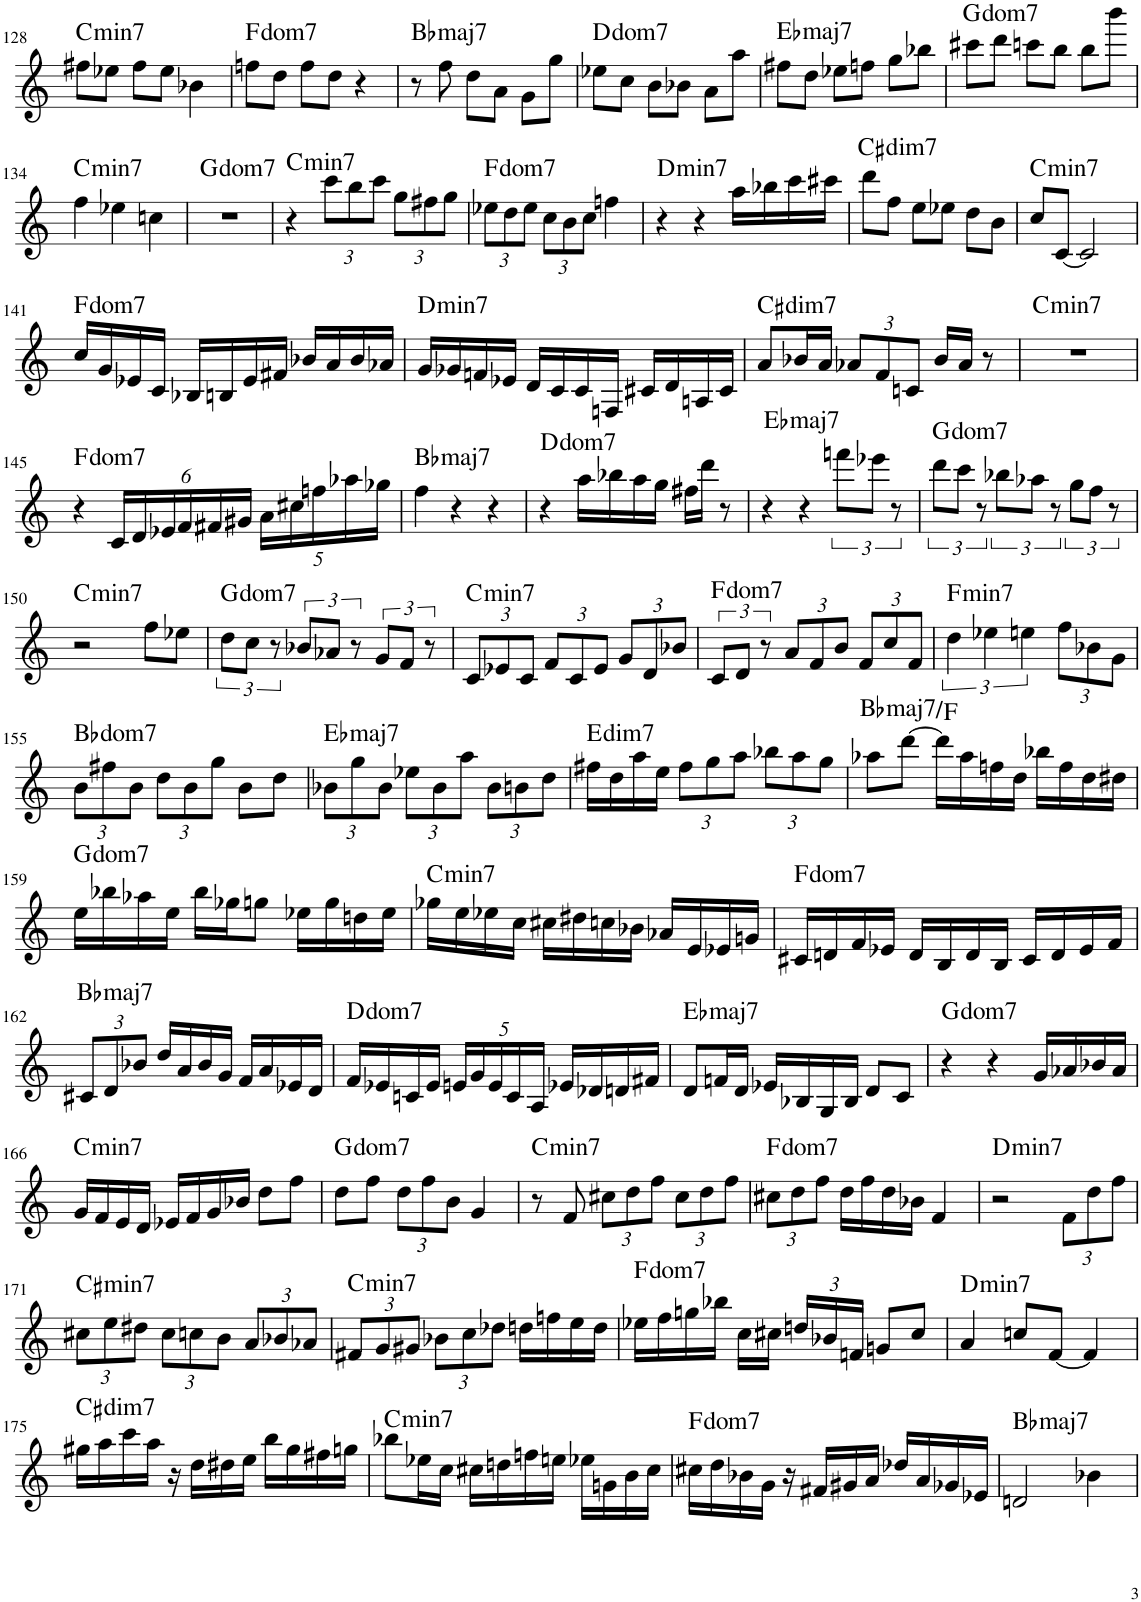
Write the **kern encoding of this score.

**kern	**harte
*part1	*part1
*staff1	*
*I"Piano	*
*I'Pno.	*
!!LO:PB:g=z
*clefG2	*
*k[]	*
*M3/4	*
=128	=128
!	!LO:H:kt=min7
8ff#X\L	C:min7
8ee-X\J	.
8ff#\L	.
8ee-\J	.
4b-X\	.
=129	=129
!	!LO:H:kt=dom
8ffn\L	.
8dd\J	.
8ff\L	.
8dd\J	.
4r	.
=130	=130
!	!LO:H:kt=maj7
8r	Bb:maj7
8ff\	.
8dd\L	.
8a\J	.
8g\L	.
8gg\J	.
=131	=131
!	!LO:H:kt=dom
8ee-X\L	.
8cc\J	.
8b\L	.
8b-X\J	.
8a\L	.
8aa\J	.
=132	=132
!	!LO:H:kt=maj7
8ff#X\L	Eb:maj7
8dd\J	.
8ee-X\L	.
8ffn\J	.
8gg\L	.
8bb-X\J	.
=133	=133
!	!LO:H:kt=dom
8ccc#X\L	.
8ddd\J	.
8cccn\L	.
8bb\J	.
8bb\L	.
8bbb\J	.
!!LO:LB:g=z
=134	=134
!	!LO:H:kt=min7
4ff\	C:min7
4ee-X\	.
4ccn\	.
=135	=135
!	!LO:H:kt=dom
2.r	.
=136	=136
!	!LO:H:kt=min7
4r	C:min7
*Xbrackettup	*
12ccc\L	.
12bb\	.
12ccc\J	.
12gg\L	.
12ff#X\	.
12gg\J	.
=137	=137
!	!LO:H:kt=dom
12ee-X\L	.
12dd\	.
12ee-\J	.
12cc\L	.
12b\	.
12cc\J	.
4ffn\	.
=138	=138
!	!LO:H:kt=min7
4r	D:min7
4r	.
16aa\LL	.
16bb-X\	.
16ccc\	.
16ccc#X\JJ	.
=139	=139
!	!LO:H:kt=dim7
8ddd\L	C#:dim7
8ff\J	.
8ee\L	.
8ee-X\J	.
8dd\L	.
8b\J	.
=140	=140
!	!LO:H:kt=min7
8cc/L	C:min7
[8c/J	.
2c/]	.
!!LO:LB:g=z
=141	=141
!	!LO:H:kt=dom
16cc/LL	.
16g/	.
16e-X/	.
16c/JJ	.
16B-X/LL	.
16Bn/	.
16e-/	.
16f#X/JJ	.
16b-X/LL	.
16a/	.
16b-/	.
16a-X/JJ	.
=142	=142
!	!LO:H:kt=min7
16g/LL	D:min7
16g-X/	.
16fn/	.
16e-X/JJ	.
16d/LL	.
16c/	.
16c/	.
16Fn/JJ	.
16c#X/LL	.
16d/	.
16An/	.
16c#/JJ	.
=143	=143
!	!LO:H:kt=dim7
8a/L	C#:dim7
16b-X/L	.
16a/JJ	.
12a-X/L	.
12f/	.
12cn/J	.
16b-/LL	.
16a-/JJ	.
8r	.
=144	=144
!	!LO:H:kt=min7
2.r	C:min7
!!LO:LB:g=z
=145	=145
!	!LO:H:kt=dom
4r	.
24c/LL	.
24d/	.
24e-X/	.
24f/	.
24f#X/	.
24g#X/JJ	.
20a\LL	.
20cc#X\	.
20ffn\	.
20aa-X\	.
20gg-X\JJ	.
=146	=146
!	!LO:H:kt=maj7
4ff\	Bb:maj7
4r	.
4r	.
=147	=147
!	!LO:H:kt=dom
4r	.
16aa\LL	.
16bb-X\	.
16aa\	.
16gg\JJ	.
16ff#X\LL	.
16ddd\JJ	.
8r	.
=148	=148
!	!LO:H:kt=maj7
4r	Eb:maj7
4r	.
*brackettup	*
12fffn\L	.
12eee-X\J	.
12r	.
=149	=149
!	!LO:H:kt=dom
12ddd\L	.
12ccc\J	.
12r	.
12bb-X\L	.
12aa-X\J	.
12r	.
12gg\L	.
12ff\J	.
12r	.
!!LO:LB:g=z
=150	=150
!	!LO:H:kt=min7
2r	C:min7
8ff\L	.
8ee-X\J	.
=151	=151
!	!LO:H:kt=dom
12dd\L	.
12cc\J	.
12r	.
12b-X/L	.
12a-X/J	.
12r	.
12g/L	.
12f/J	.
12r	.
=152	=152
*Xbrackettup	*
!	!LO:H:kt=min7
12c/L	C:min7
12e-X/	.
12c/J	.
12f/L	.
12c/	.
12e-/J	.
12g/L	.
12d/	.
12b-X/J	.
=153	=153
*brackettup	*
!	!LO:H:kt=dom
12c/L	.
12d/J	.
12r	.
*Xbrackettup	*
12a/L	.
12f/	.
12b/J	.
12f/L	.
12cc/	.
12f/J	.
=154	=154
*brackettup	*
!	!LO:H:kt=min7
6dd\	F:min7
6ee-X\	.
6een\	.
*Xbrackettup	*
12ff\L	.
12b-X\	.
12g\J	.
!!LO:LB:g=z
=155	=155
!	!LO:H:kt=dom
12b\L	.
12ff#X\	.
12b\J	.
12dd\L	.
12b\	.
12gg\J	.
8b\L	.
8dd\J	.
=156	=156
!	!LO:H:kt=maj7
12b-X\L	Eb:maj7
12gg\	.
12b-\J	.
12ee-X\L	.
12b-\	.
12aa\J	.
12b-\L	.
12bn\	.
12dd\J	.
=157	=157
!	!LO:H:kt=dim7
16ff#X\LL	E:dim7
16dd\	.
16aa\	.
16ee\JJ	.
12ff#\L	.
12gg\	.
12aa\J	.
12bb-X\L	.
12aa\	.
12gg\J	.
=158	=158
!	!LO:H:kt=maj7
8aa-X\L	Bb:maj7/5
[8ddd\J	.
16ddd\LL]	.
16aa-\	.
16ffn\	.
16dd\JJ	.
16bb-X\LL	.
16ff\	.
16dd\	.
16dd#X\JJ	.
!!LO:LB:g=z
=159	=159
!	!LO:H:kt=dom
16ee\LL	.
16bb-X\	.
16aa-X\	.
16ee\JJ	.
16bb-\LL	.
16gg-X\J	.
8ggn\J	.
16ee-X\LL	.
16gg\	.
16ddn\	.
16ee-\JJ	.
=160	=160
!	!LO:H:kt=min7
16gg-X\LL	C:min7
16ee\	.
16ee-X\	.
16cc\JJ	.
16cc#X\LL	.
16dd#X\	.
16ccn\	.
16b-X\JJ	.
16a-X/LL	.
16e/	.
16e-X/	.
16gn/JJ	.
=161	=161
!	!LO:H:kt=dom
16c#X/LL	.
16dn/	.
16f/	.
16e-X/JJ	.
16d/LL	.
16B/	.
16d/	.
16B/JJ	.
16c#/LL	.
16d/	.
16e-/	.
16f/JJ	.
!!LO:LB:g=z
=162	=162
!	!LO:H:kt=maj7
12c#X/L	Bb:maj7
12d/	.
12b-X/J	.
16dd/LL	.
16a/	.
16b-/	.
16g/JJ	.
16f/LL	.
16a/	.
16e-X/	.
16d/JJ	.
=163	=163
!	!LO:H:kt=dom
16f/LL	.
16e-X/	.
16cn/	.
16e-/JJ	.
20en/LL	.
20g/	.
20e/	.
20c/	.
20A/JJ	.
16e-X/LL	.
16d-X/	.
16dn/	.
16f#X/JJ	.
=164	=164
!	!LO:H:kt=maj7
8d/L	Eb:maj7
16fn/L	.
16d/JJ	.
16e-X/LL	.
16B-X/	.
16G/	.
16B-/JJ	.
8d/L	.
8c/J	.
=165	=165
!	!LO:H:kt=dom
4r	.
4r	.
16g/LL	.
16a-X/	.
16b-X/	.
16a-/JJ	.
!!LO:LB:g=z
=166	=166
!	!LO:H:kt=min7
16g/LL	C:min7
16f/	.
16e/	.
16d/JJ	.
16e-X/LL	.
16f/	.
16g/	.
16b-X/JJ	.
8dd\L	.
8ff\J	.
=167	=167
!	!LO:H:kt=dom
8dd\L	.
8ff\J	.
12dd\L	.
12ff\	.
12b\J	.
4g/	.
=168	=168
!	!LO:H:kt=min7
8r	C:min7
8f/	.
12cc#X\L	.
12dd\	.
12ff\J	.
12cc#\L	.
12dd\	.
12ff\J	.
=169	=169
!	!LO:H:kt=dom
12cc#X\L	.
12dd\	.
12ff\J	.
16dd\LL	.
16ff\	.
16dd\	.
16b-X\JJ	.
4f/	.
=170	=170
!	!LO:H:kt=min7
2r	D:min7
12f\L	.
12dd\	.
12ff\J	.
!!LO:LB:g=z
=171	=171
!	!LO:H:kt=min7
12cc#X\L	C#:min7
12ee\	.
12dd#X\J	.
12cc#\L	.
12ccn\	.
12b\J	.
12a/L	.
12b-X/	.
12a-X/J	.
=172	=172
!	!LO:H:kt=min7
12f#X/L	C:min7
12g/	.
12g#X/J	.
12b-X\L	.
12cc\	.
12dd-X\J	.
16ddn\LL	.
16ffn\	.
16ee\	.
16dd\JJ	.
=173	=173
!	!LO:H:kt=dom
16ee-X\LL	.
16ff\	.
16ggn\	.
16bb-X\JJ	.
16cc\LL	.
16cc#X\JJ	.
24ddn/LL	.
24b-X/	.
24fn/JJ	.
8gn/L	.
8cc#/J	.
=174	=174
!	!LO:H:kt=min7
4a/	D:min7
8ccn/L	.
[8f/J	.
4f/]	.
!!LO:LB:g=z
=175	=175
!	!LO:H:kt=dim7
16gg#X\LL	C#:dim7
16aa\	.
16ccc\	.
16aa\JJ	.
16r	.
16dd\LL	.
16dd#X\	.
16ee\JJ	.
16bb\LL	.
16gg#\	.
16ff#X\	.
16ggn\JJ	.
=176	=176
!	!LO:H:kt=min7
8bb-X\L	C:min7
16ee-X\L	.
16cc\JJ	.
16cc#X\LL	.
16ddn\	.
16ffn\	.
16een\JJ	.
16ee-X\LL	.
16gn\	.
16b\	.
16cc#\JJ	.
=177	=177
!	!LO:H:kt=dom
16cc#X\LL	.
16dd\	.
16b-X\	.
16g\JJ	.
16r	.
16f#X/LL	.
16g#X/	.
16a/JJ	.
16dd-X/LL	.
16a/	.
16g-X/	.
16e-X/JJ	.
=178	=178
!	!LO:H:kt=maj7
2dn/	Bb:maj7
4b-X\	.
=	=
*-	*-
